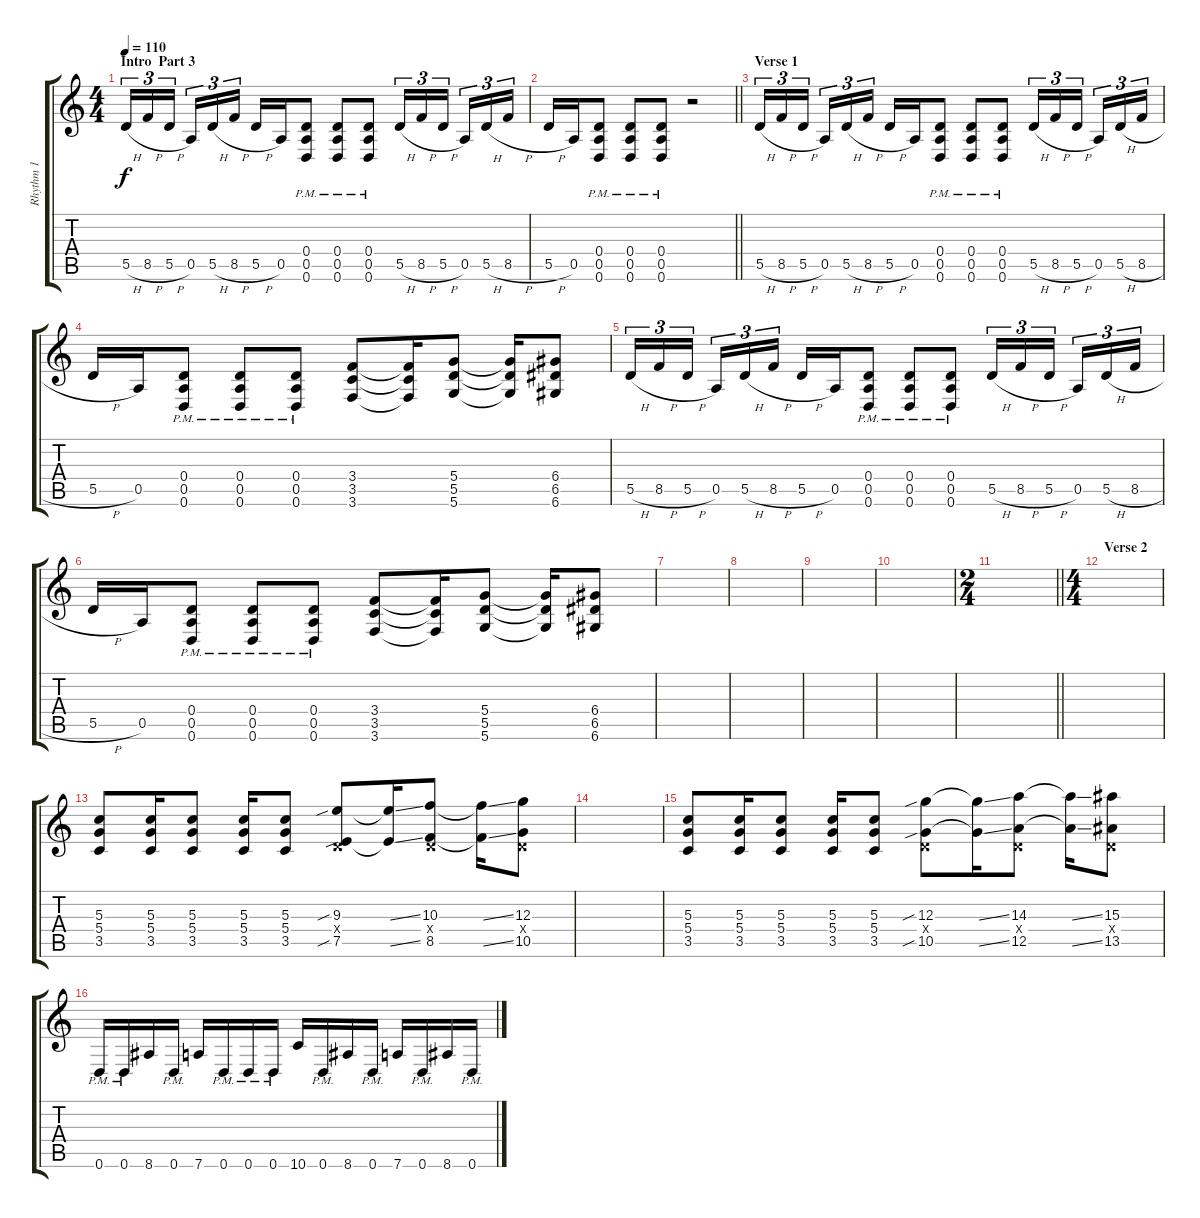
\track ("Rhythm 1" "Rhythm 1") {instrument distortionguitar}
\staff {score tabs}
\tuning (E4 B3 G3 D3 A2 D2) {hide}
\ts (4 4)
\section ("" "Intro  Part 3")
\tempo 110
\clef g2
\ks c
5.5{h}.16{tu (3 2) dy f} 8.5{h}.16{tu (3 2)} 5.5{h}.16{tu (3 2) beam splitsecondary} 0.5.16{tu (3 2)} 5.5{h}.16{tu (3 2)} 8.5{h}.16{tu (3 2)} 5.5{h}.16 0.5.16 (0.4{pm} 0.5{pm} 0.6{pm}).8 (0.4{pm} 0.5{pm} 0.6{pm}).8 (0.4{pm} 0.5{pm} 0.6{pm}).8 5.5{h}.16{tu (3 2)} 8.5{h}.16{tu (3 2)} 5.5{h}.16{tu (3 2) beam splitsecondary} 0.5.16{tu (3 2)} 5.5{h}.16{tu (3 2)} 8.5{h}.16{tu (3 2)} |
\barLineRight lightlight
5.5{h}.16 0.5.16 (0.4{pm} 0.5{pm} 0.6{pm}).8 (0.4{pm} 0.5{pm} 0.6{pm}).8 (0.4{pm} 0.5{pm} 0.6{pm}).8 r.2 |
\section ("" "Verse 1")
5.5{h}.16{tu (3 2)} 8.5{h}.16{tu (3 2)} 5.5{h}.16{tu (3 2) beam splitsecondary} 0.5.16{tu (3 2)} 5.5{h}.16{tu (3 2)} 8.5{h}.16{tu (3 2)} 5.5{h}.16 0.5.16 (0.4{pm} 0.5{pm} 0.6{pm}).8 (0.4{pm} 0.5{pm} 0.6{pm}).8 (0.4{pm} 0.5{pm} 0.6{pm}).8 5.5{h}.16{tu (3 2)} 8.5{h}.16{tu (3 2)} 5.5{h}.16{tu (3 2) beam splitsecondary} 0.5.16{tu (3 2)} 5.5{h}.16{tu (3 2)} 8.5{h}.16{tu (3 2)} |
5.5{h}.16 0.5.16 (0.4{pm} 0.5{pm} 0.6{pm}).8 (0.4{pm} 0.5{pm} 0.6{pm}).8 (0.4{pm} 0.5{pm} 0.6{pm}).8 (3.4 3.5 3.6).8 (3.4{t} 3.5{t} 3.6{t}).16 (5.4 5.5 5.6).8 (5.4{t} 5.5{t} 5.6{t}).16 (6.4 6.5 6.6).8 |
5.5{h}.16{tu (3 2)} 8.5{h}.16{tu (3 2)} 5.5{h}.16{tu (3 2) beam splitsecondary} 0.5.16{tu (3 2)} 5.5{h}.16{tu (3 2)} 8.5{h}.16{tu (3 2)} 5.5{h}.16 0.5.16 (0.4{pm} 0.5{pm} 0.6{pm}).8 (0.4{pm} 0.5{pm} 0.6{pm}).8 (0.4{pm} 0.5{pm} 0.6{pm}).8 5.5{h}.16{tu (3 2)} 8.5{h}.16{tu (3 2)} 5.5{h}.16{tu (3 2) beam splitsecondary} 0.5.16{tu (3 2)} 5.5{h}.16{tu (3 2)} 8.5{h}.16{tu (3 2)} |
5.5{h}.16 0.5.16 (0.4{pm} 0.5{pm} 0.6{pm}).8 (0.4{pm} 0.5{pm} 0.6{pm}).8 (0.4{pm} 0.5{pm} 0.6{pm}).8 (3.4 3.5 3.6).8 (3.4{t} 3.5{t} 3.6{t}).16 (5.4 5.5 5.6).8 (5.4{t} 5.5{t} 5.6{t}).16 (6.4 6.5 6.6).8 |
|
|
|
|
\ts (2 4)
\barLineRight lightlight
|
\ts (4 4)
\section ("" "Verse 2")
|
(5.3 5.4 3.5).8 (5.3 5.4 3.5).16 (5.3 5.4 3.5).8 (5.3 5.4 3.5).16 (5.3 5.4 3.5).8 (9.3{sib} 0.4{x} 7.5{sib}).8 (9.3{ss t} 7.5{ss t}).16 (10.3 0.4{x} 8.5).8 (10.3{ss t} 8.5{ss t}).16 (12.3 0.4{x} 10.5).8 |
|
(5.3 5.4 3.5).8 (5.3 5.4 3.5).16 (5.3 5.4 3.5).8 (5.3 5.4 3.5).16 (5.3 5.4 3.5).8 (12.3{sib} 0.4{x} 10.5{sib}).8 (12.3{ss t} 10.5{ss t}).16 (14.3 0.4{x} 12.5).8 (14.3{ss t} 12.5{ss t}).16 (15.3 0.4{x} 13.5).8 |
0.6{pm}.16 0.6{pm}.16 8.6.16 0.6{pm}.16 7.6.16 0.6{pm}.16 0.6{pm}.16 0.6{pm}.16 10.6.16 0.6{pm}.16 8.6.16 0.6{pm}.16 7.6.16 0.6{pm}.16 8.6.16 0.6{pm}.16
